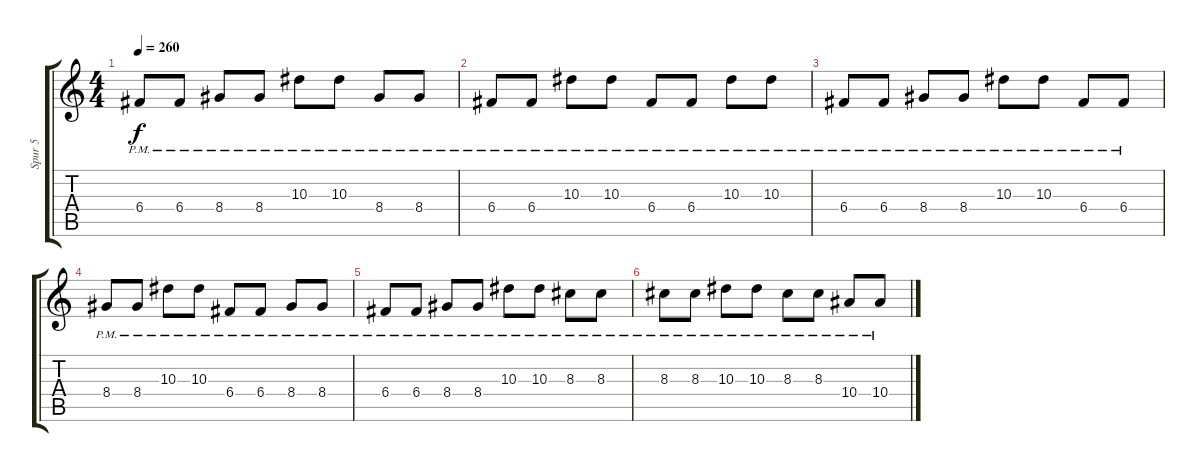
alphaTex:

\track ("Spur 5" "Spur 5") {instrument distortionguitar}
\staff {score tabs}
\tuning (D4 A3 F3 C3 G2 C2) {hide}
\ts (4 4)
\tempo 260
\clef g2
\ks c
6.4{pm}.8{dy f} 6.4{pm}.8 8.4{pm}.8 8.4{pm}.8 10.3{pm}.8 10.3{pm}.8 8.4{pm}.8 8.4{pm}.8 |
6.4{pm}.8 6.4{pm}.8 10.3{pm}.8 10.3{pm}.8 6.4{pm}.8 6.4{pm}.8 10.3{pm}.8 10.3{pm}.8 |
6.4{pm}.8{volume 0} 6.4{pm}.8 8.4{pm}.8 8.4{pm}.8 10.3{pm}.8 10.3{pm}.8 6.4{pm}.8 6.4{pm}.8 |
8.4{pm}.8 8.4{pm}.8 10.3{pm}.8 10.3{pm}.8 6.4{pm}.8 6.4{pm}.8 8.4{pm}.8 8.4{pm}.8 |
6.4{pm}.8 6.4{pm}.8 8.4{pm}.8 8.4{pm}.8 10.3{pm}.8 10.3{pm}.8 8.3{pm}.8 8.3{pm}.8 |
8.3{pm}.8 8.3{pm}.8 10.3{pm}.8 10.3{pm}.8 8.3{pm}.8 8.3{pm}.8 10.4{pm}.8 10.4{pm}.8
